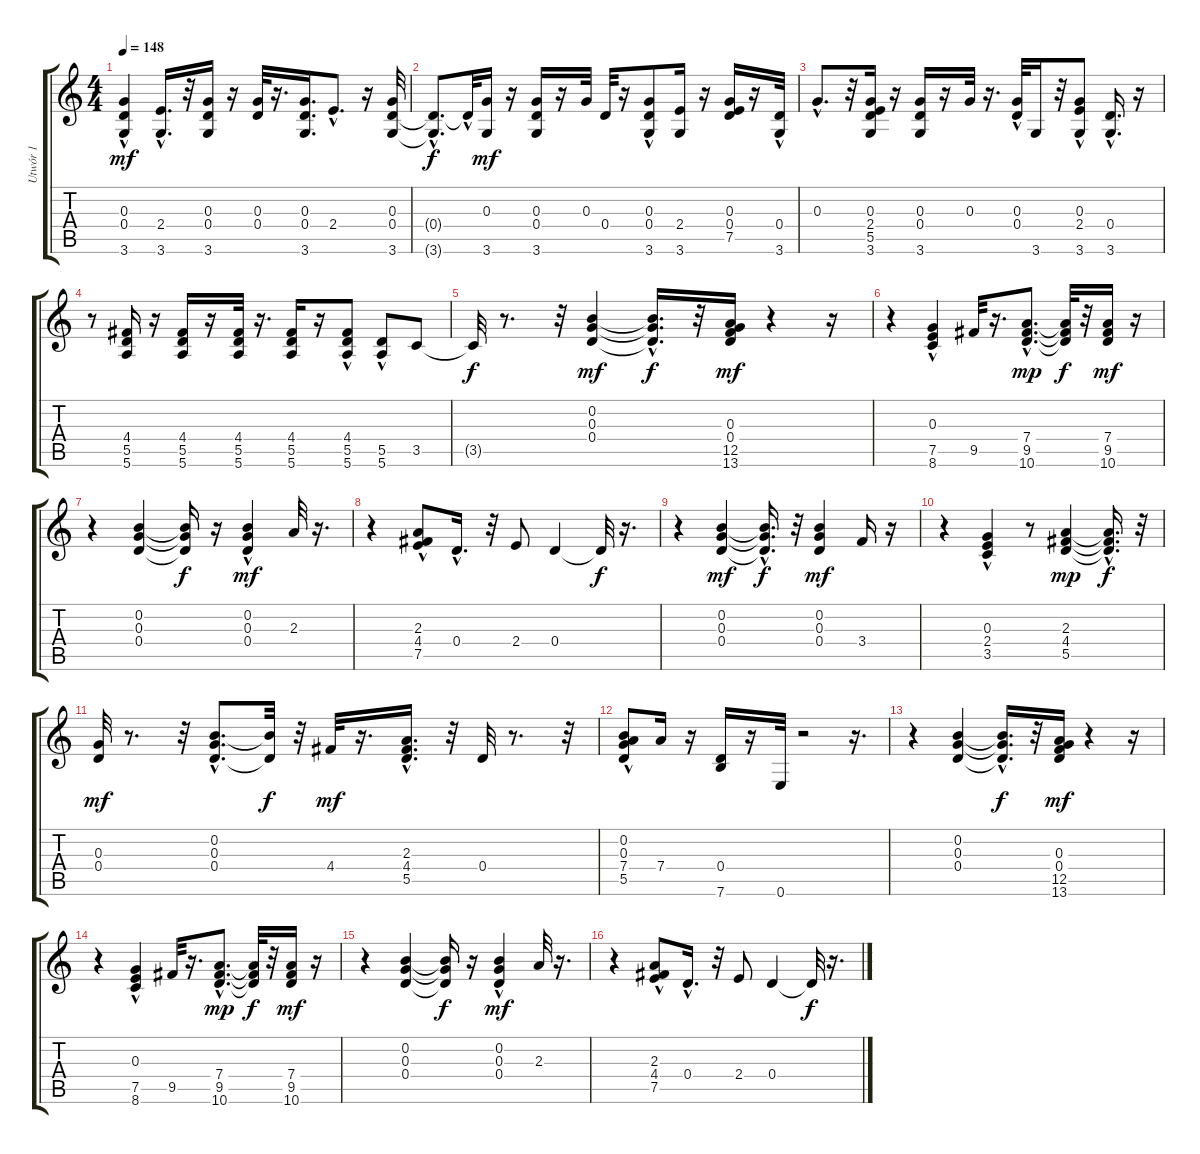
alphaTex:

\track ("Utwór 1" "Utwór 1") {instrument overdrivenguitar}
\staff {score tabs}
\tuning (E4 B3 G3 D3 A2 E2) {hide}
\ts (4 4)
\tempo 148
\clef g2
\ks c
(0.3 0.4 3.6{hac}).4{dy mf volume 12} (2.4{hac} 3.6).16{d} r.32 (0.3 0.4 3.6).16 r.16 (0.3 0.4).32 r.16{d} (0.3 0.4 3.6).16{d} 2.4{hac}.8{d} r.16 (0.3 0.4 3.6).32 |
(0.4{hac t} 3.6{t}).8{d dy f} 0.4{hac t}.32 (0.3 3.6).16{dy mf} r.16 (0.3 0.4 3.6).16 r.16 0.3.32 0.4.32 r.16 (0.3{hac} 0.4{hac} 3.6).8 (2.4 3.6).16 r.16 (0.3 0.4 7.5).16 r.16 (0.4{hac} 3.6{hac}).32 |
0.3{hac}.8{d} r.32 (0.3 2.4 5.5 3.6).16 r.16 (0.3 0.4 3.6).16 r.16 0.3.32 r.16{d} (0.3{hac} 0.4).32 3.6.16 r.32 (0.3{hac} 2.4 3.6).8 (0.4 3.6{hac}).16{d} r.16 |
r.8 (4.4 5.5 5.6).16 r.16 (4.4 5.5 5.6).16 r.16 (4.4 5.5 5.6).32 r.16{d} (4.4 5.5 5.6).16 r.16 (4.4{hac} 5.5 5.6).8 (5.5{hac} 5.6).8 3.5.8 |
3.5{t}.32{dy f} r.8{d} r.32 (0.2 0.3 0.4).4{dy mf volume 10} (0.2{hac t} 0.3{hac t} 0.4{hac t}).16{d dy f} r.32 (0.3 0.4 12.5 13.6).16{dy mf} r.4 r.16 |
r.4 (0.3{hac} 7.5 8.6{hac}).4 9.5.32 r.16{d} (7.4{hac} 9.5{hac} 10.6{hac}).8{d dy mp} (7.4{t} 9.5{t} 10.6{t}).32{dy f} r.32 (7.4 9.5 10.6).16{dy mf} r.16 |
r.4 (0.2 0.3 0.4).4 (0.2{t} 0.3{t} 0.4{t}).16{dy f} r.16 (0.2{hac} 0.3 0.4).4{dy mf} 2.3.32 r.16{d} |
r.4 (2.3 4.4{hac} 7.5).8 0.4{hac}.16{d} r.32 2.4.8 0.4.4 0.4{t}.32{dy f} r.16{d} |
r.4 (0.2 0.3 0.4).4{dy mf} (0.2{hac t} 0.3{hac t} 0.4{t}).16{d dy f} r.32 (0.2 0.3 0.4).4{dy mf} 3.4.16 r.16 |
r.4 (0.3{hac} 2.4 3.5{hac}).4 r.8 (2.3 4.4 5.5).4{dy mp} (2.3{hac t} 4.4{hac t} 5.5{hac t}).16{d dy f} r.32 |
(0.3 0.4).32{dy mf} r.8{d} r.32 (0.2{hac} 0.3{hac} 0.4{hac}).8{d} (0.2{t} 0.4{t}).32{dy f} r.32 4.4.32{dy mf} r.16{d} (2.3 4.4 5.5{hac}).16{d} r.32 0.4.32 r.8{d} r.32 |
(0.2{hac} 0.3 7.4 5.5).8 7.4.16 r.16 (0.4 7.6).16 r.16 0.6.32 r.2 r.16{d} |
r.4 (0.2 0.3 0.4).4 (0.2{hac t} 0.3{hac t} 0.4{hac t}).16{d dy f} r.32 (0.3 0.4 12.5 13.6).16{dy mf} r.4 r.16 |
r.4 (0.3{hac} 7.5 8.6{hac}).4 9.5.32 r.16{d} (7.4{hac} 9.5{hac} 10.6{hac}).8{d dy mp} (7.4{t} 9.5{t} 10.6{t}).32{dy f} r.32 (7.4 9.5 10.6).16{dy mf} r.16 |
r.4 (0.2 0.3 0.4).4 (0.2{t} 0.3{t} 0.4{t}).16{dy f} r.16 (0.2{hac} 0.3 0.4).4{dy mf} 2.3.32 r.16{d} |
r.4 (2.3 4.4{hac} 7.5).8 0.4{hac}.16{d} r.32 2.4.8 0.4.4 0.4{t}.32{dy f} r.16{d}
